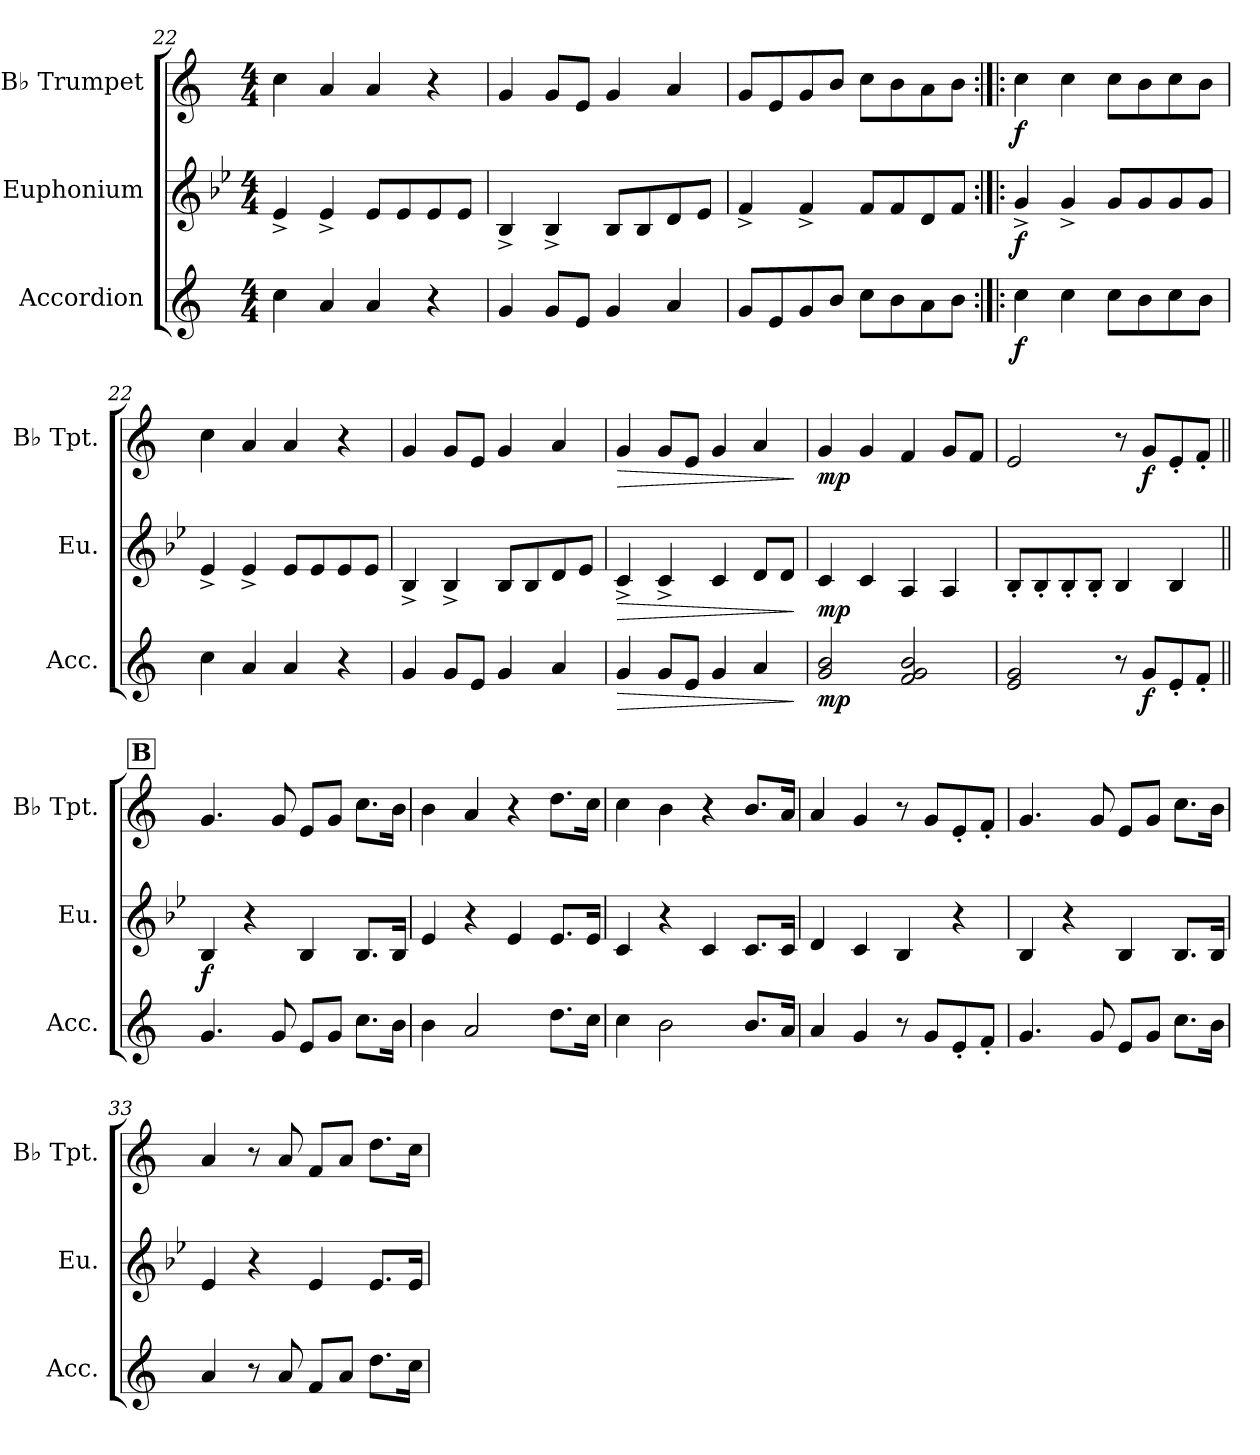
**kern	**dynam	**kern	**dynam	**kern	**dynam
*part3	*part3	*part2	*part2	*part1	*part1
*staff3	*staff3	*staff2	*staff2	*staff1	*staff1
*I"Accordion	*	*I"Euphonium	*	*I"B♭ Trumpet	*
*I'Acc.	*	*I'Eu.	*	*I'B♭ Tpt.	*
*clefG2	*	*clefG2	*	*clefG2	*
*	*	*ITrd8c14	*	*ITrd1c2	*
*k[]	*	*k[b-e-]	*	*k[b-e-]	*
*M4/4	*	*M4/4	*	*M4/4	*
=22	=22	=22	=22	=22	=22
4cc	.	4E-^	.	4b-	.
4a	.	4E-^	.	4g	.
4a	.	8E-L	.	4g	.
.	.	8E-	.	.	.
4r	.	8E-	.	4r	.
.	.	8E-J	.	.	.
=23	=23	=23	=23	=23	=23
4g	.	4BB-^	.	4f	.
8gL	.	4BB-^	.	8fL	.
8eJ	.	.	.	8dJ	.
4g	.	8BB-L	.	4f	.
.	.	8BB-	.	.	.
4a	.	8D	.	4g	.
.	.	8E-J	.	.	.
=24	=24	=24	=24	=24	=24
8gL	.	4F^	.	8fL	.
8e	.	.	.	8d	.
8g	.	4F^	.	8f	.
8bJ	.	.	.	8aJ	.
8ccL	.	8FL	.	8b-L	.
8b	.	8F	.	8a	.
8a	.	8D	.	8g	.
8bJ	.	8FJ	.	8aJ	.
=21:|!|:	=21:|!|:	=21:|!|:	=21:|!|:	=21:|!|:	=21:|!|:
!	!LO:DY:b	!	!LO:DY:b	!	!LO:DY:b
4cc	f	4G^	f	4b-	f
4cc	.	4G^	.	4b-	.
8ccL	.	8GL	.	8b-L	.
8b	.	8G	.	8a	.
8cc	.	8G	.	8b-	.
8bJ	.	8GJ	.	8aJ	.
=22	=22	=22	=22	=22	=22
4cc	.	4E-^	.	4b-	.
4a	.	4E-^	.	4g	.
4a	.	8E-L	.	4g	.
.	.	8E-	.	.	.
4r	.	8E-	.	4r	.
.	.	8E-J	.	.	.
=23	=23	=23	=23	=23	=23
4g	.	4BB-^	.	4f	.
8gL	.	4BB-^	.	8fL	.
8eJ	.	.	.	8dJ	.
4g	.	8BB-L	.	4f	.
.	.	8BB-	.	.	.
4a	.	8D	.	4g	.
.	.	8E-J	.	.	.
=25	=25	=25	=25	=25	=25
!	!LO:HP:b	!	!LO:HP:b	!	!LO:HP:b
4g	>	4C^	>	4f	>
8gL	.	4C^	.	8fL	.
8eJ	.	.	.	8dJ	.
4g	.	4C	.	4f	.
4a	.	8DL	.	4g	.
.	.	8DJ	.	.	.
.	]	.	]	.	]
=26	=26	=26	=26	=26	=26
!	!LO:DY:b	!	!LO:DY:b	!	!LO:DY:b
2g 2b	mp	4C	mp	4f	mp
.	.	4C	.	4f	.
2f 2g 2b	.	4AA	.	4e-	.
.	.	4AA	.	8fL	.
.	.	.	.	8e-J	.
=27	=27	=27	=27	=27	=27
2e 2g	.	8BB-'L	.	2d	.
.	.	8BB-'	.	.	.
.	.	8BB-'	.	.	.
.	.	8BB-'J	.	.	.
8r	.	4BB-	.	8r	.
!	!LO:DY:b	!	!	!	!LO:DY:b
8gL	f	.	.	8fL	f
8e'	.	4BB-	.	8d'	.
8f'J	.	.	.	8e-'J	.
!!LO:REH:place=s1:a:B:fs=14:t=B
=28||	=28||	=28||	=28||	=28||	=28||
!	!	!	!LO:DY:b	!	!
4.g	.	4BB-	f	4.f	.
.	.	4r	.	.	.
8g	.	.	.	8f	.
8eL	.	4BB-	.	8dL	.
8gJ	.	.	.	8fJ	.
8.ccL	.	8.BB-L	.	8.b-L	.
16bJk	.	16BB-Jk	.	16aJk	.
=29	=29	=29	=29	=29	=29
4b	.	4E-	.	4a	.
2a	.	4r	.	4g	.
.	.	4E-	.	4r	.
8.ddL	.	8.E-L	.	8.ccL	.
16ccJk	.	16E-Jk	.	16b-Jk	.
=30	=30	=30	=30	=30	=30
4cc	.	4C	.	4b-	.
2b	.	4r	.	4a	.
.	.	4C	.	4r	.
8.bL	.	8.CL	.	8.aL	.
16aJk	.	16CJk	.	16gJk	.
=31	=31	=31	=31	=31	=31
4a	.	4D	.	4g	.
4g	.	4C	.	4f	.
8r	.	4BB-	.	8r	.
8gL	.	.	.	8fL	.
8e'	.	4r	.	8d'	.
8f'J	.	.	.	8e-'J	.
=32	=32	=32	=32	=32	=32
4.g	.	4BB-	.	4.f	.
.	.	4r	.	.	.
8g	.	.	.	8f	.
8eL	.	4BB-	.	8dL	.
8gJ	.	.	.	8fJ	.
8.ccL	.	8.BB-L	.	8.b-L	.
16bJk	.	16BB-Jk	.	16aJk	.
=33	=33	=33	=33	=33	=33
4a	.	4E-	.	4g	.
8r	.	4r	.	8r	.
8a	.	.	.	8g	.
8fL	.	4E-	.	8e-L	.
8aJ	.	.	.	8gJ	.
8.ddL	.	8.E-L	.	8.ccL	.
16ccJk	.	16E-Jk	.	16b-Jk	.
=	=	=	=	=	=
*-	*-	*-	*-	*-	*-
